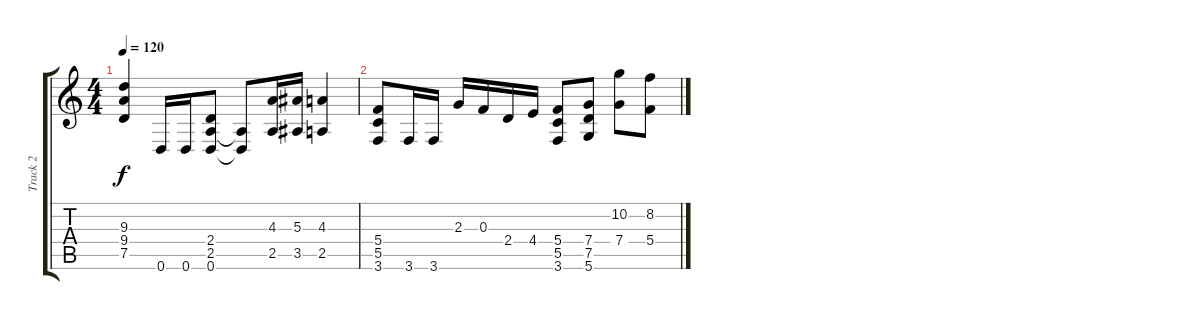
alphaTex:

\track ("Track 2" "Track 2") {instrument distortionguitar}
\staff {score tabs}
\tuning (D4 A3 F3 C3 G2 D2) {hide}
\ts (4 4)
\tempo 120
\clef g2
\ks c
(9.3 9.4 7.5).4{dy f instrument distortionguitar} 0.6.16 0.6.16 (2.4 2.5 0.6).8 (2.5{t} 0.6{t}).8 (4.3 2.5).16 (5.3 3.5).16 (4.3 2.5).4 |
(5.4 5.5 3.6).8 3.6.16 3.6.16 2.3.16 0.3.16 2.4.16 4.4.16 (5.4 5.5 3.6).8 (7.4 7.5 5.6).8 (10.2 7.4).8 (8.2 5.4).8
